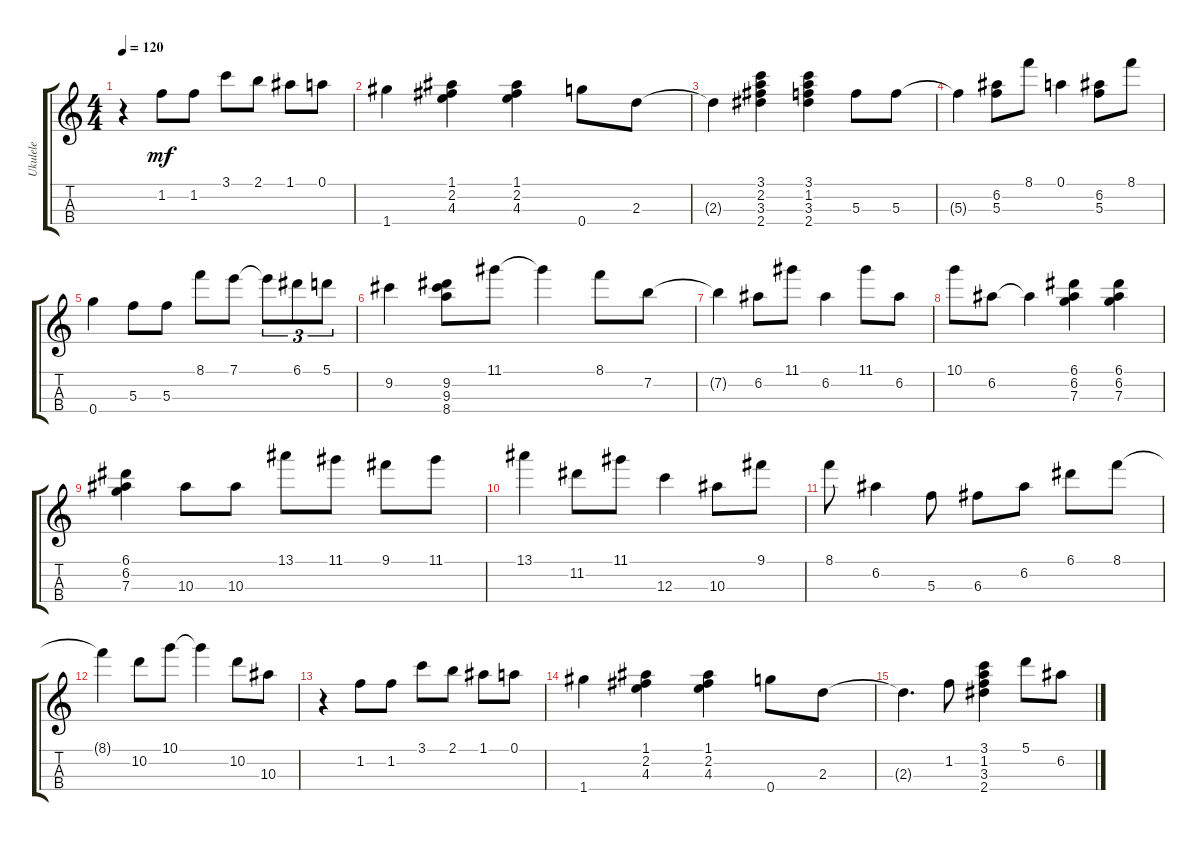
\track ("Ukulele" "Ukulele") {instrument acousticguitarnylon}
\staff {score tabs}
\tuning (A4 E4 C4 G4) {hide}
\ts (4 4)
\tempo 120
\clef g2
\ks c
r.4{dy mf} 1.2.8 1.2.8 3.1.8 2.1.8 1.1.8 0.1.8 |
1.4.4 (1.1 2.2 4.3).4 (1.1 2.2 4.3).4 0.4.8 2.3.8 |
2.3{t}.4 (3.1 2.2 3.3 2.4).4 (3.1 1.2 3.3 2.4).4 5.3.8 5.3.8 |
5.3{t}.4 (6.2 5.3).8 8.1.8 0.1.4 (6.2 5.3).8 8.1.8 |
0.4.4 5.3.8 5.3.8 8.1.8 7.1.8 7.1{t}.8{tu (3 2)} 6.1.8{tu (3 2)} 5.1.8{tu (3 2)} |
9.2.4 (9.2 9.3 8.4).8 11.1.8 11.1{t}.4 8.1.8 7.2.8 |
7.2{t}.4 6.2.8 11.1.8 6.2.4 11.1.8 6.2.8 |
10.1.8 6.2.8 6.2{t}.4 (6.1 6.2 7.3).4 (6.1 6.2 7.3).4 |
(6.1 6.2 7.3).4 10.3.8 10.3.8 13.1.8 11.1.8 9.1.8 11.1.8 |
13.1.4 11.2.8 11.1.8 12.3.4 10.3.8 9.1.8 |
8.1.8 6.2.4 5.3.8 6.3.8 6.2.8 6.1.8 8.1.8 |
8.1{t}.4 10.2.8 10.1.8 10.1{t}.4 10.2.8 10.3.8 |
r.4 1.2.8 1.2.8 3.1.8 2.1.8 1.1.8 0.1.8 |
1.4.4 (1.1 2.2 4.3).4 (1.1 2.2 4.3).4 0.4.8 2.3.8 |
2.3{t}.4{d} 1.2.8 (3.1 1.2 3.3 2.4).4 5.1.8 6.2.8
